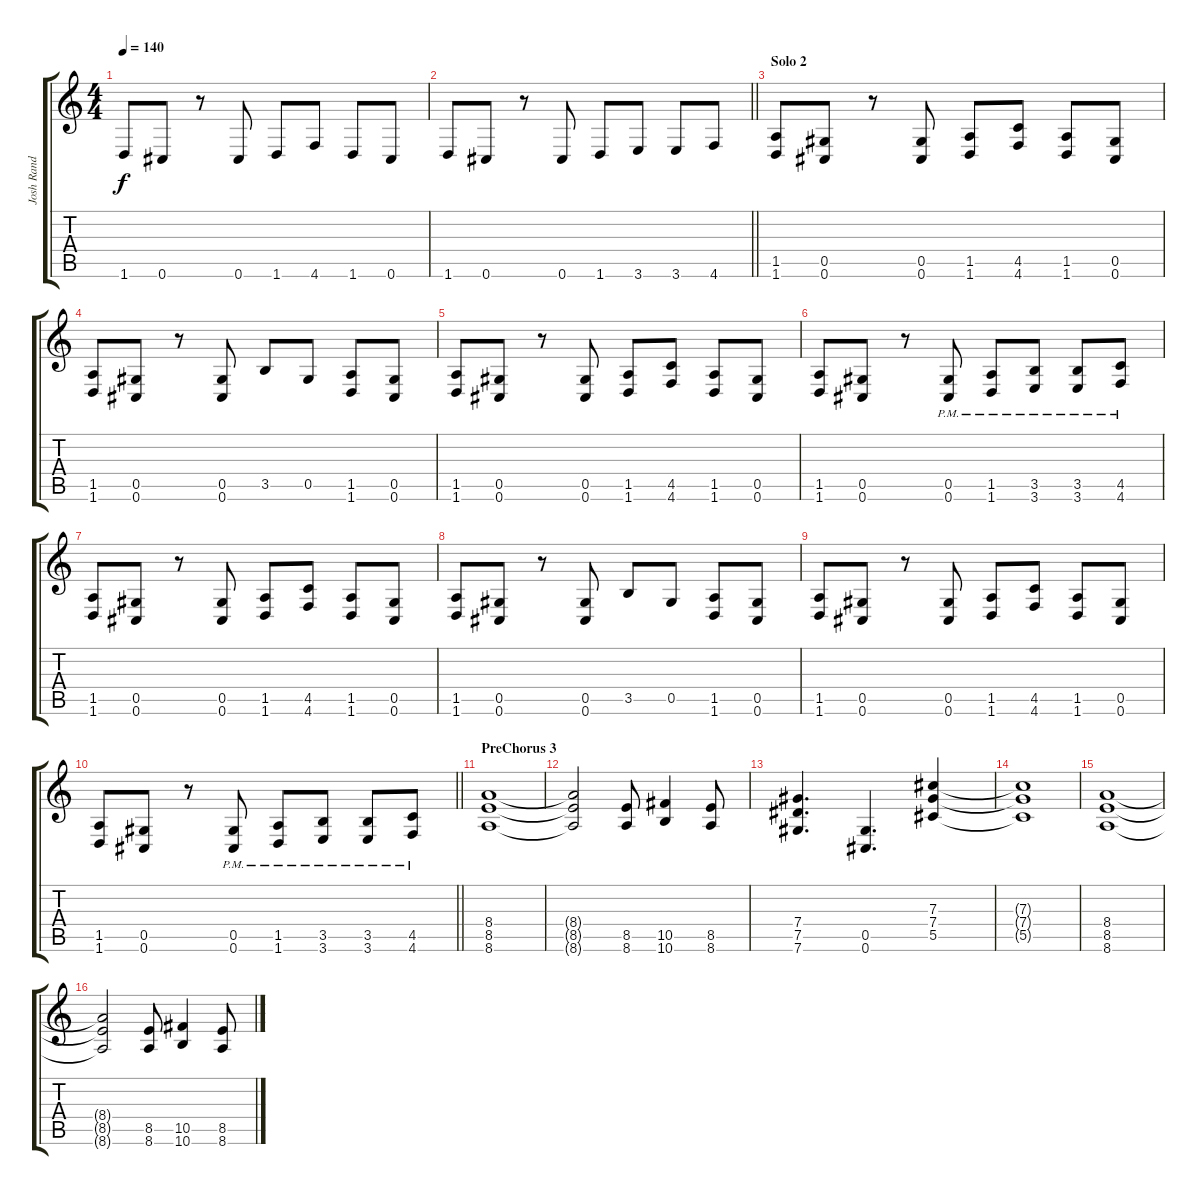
\track ("Josh Rand" "Josh Rand") {instrument distortionguitar}
\staff {score tabs}
\tuning (Eb4 Bb3 Gb3 Db3 Ab2 Db2) {hide}
\ts (4 4)
\tempo 140
\clef g2
\ks c
1.6.8{dy f} 0.6.8 r.8 0.6.8 1.6.8 4.6.8 1.6.8 0.6.8 |
\barLineRight lightlight
1.6.8 0.6.8 r.8 0.6.8 1.6.8 3.6.8 3.6.8 4.6.8 |
\section ("" "Solo 2")
(1.5 1.6).8{volume 13} (0.5 0.6).8 r.8 (0.5 0.6).8 (1.5 1.6).8 (4.5 4.6).8 (1.5 1.6).8 (0.5 0.6).8 |
(1.5 1.6).8 (0.5 0.6).8 r.8 (0.5 0.6).8 3.5.8 0.5.8 (1.5 1.6).8 (0.5 0.6).8 |
(1.5 1.6).8 (0.5 0.6).8 r.8 (0.5 0.6).8 (1.5 1.6).8 (4.5 4.6).8 (1.5 1.6).8 (0.5 0.6).8 |
(1.5 1.6).8 (0.5 0.6).8 r.8 (0.5{pm} 0.6{pm}).8 (1.5{pm} 1.6{pm}).8 (3.5{pm} 3.6{pm}).8 (3.5{pm} 3.6{pm}).8 (4.5{pm} 4.6{pm}).8 |
(1.5 1.6).8 (0.5 0.6).8 r.8 (0.5 0.6).8 (1.5 1.6).8 (4.5 4.6).8 (1.5 1.6).8 (0.5 0.6).8 |
(1.5 1.6).8 (0.5 0.6).8 r.8 (0.5 0.6).8 3.5.8 0.5.8 (1.5 1.6).8 (0.5 0.6).8 |
(1.5 1.6).8 (0.5 0.6).8 r.8 (0.5 0.6).8 (1.5 1.6).8 (4.5 4.6).8 (1.5 1.6).8 (0.5 0.6).8 |
\barLineRight lightlight
(1.5 1.6).8 (0.5 0.6).8 r.8 (0.5{pm} 0.6{pm}).8 (1.5{pm} 1.6{pm}).8 (3.5{pm} 3.6{pm}).8 (3.5{pm} 3.6{pm}).8 (4.5{pm} 4.6{pm}).8 |
\section ("" "PreChorus 3")
(8.4 8.5 8.6).1{volume 13} |
(8.4{t} 8.5{t} 8.6{t}).2 (8.5 8.6).8 (10.5 10.6).4 (8.5 8.6).8 |
(7.4 7.5 7.6).4{d} (0.5 0.6).4{d} (7.3 7.4 5.5).4 |
(7.3{t} 7.4{t} 5.5{t}).1 |
(8.4 8.5 8.6).1 |
(8.4{t} 8.5{t} 8.6{t}).2 (8.5 8.6).8 (10.5 10.6).4 (8.5 8.6).8
